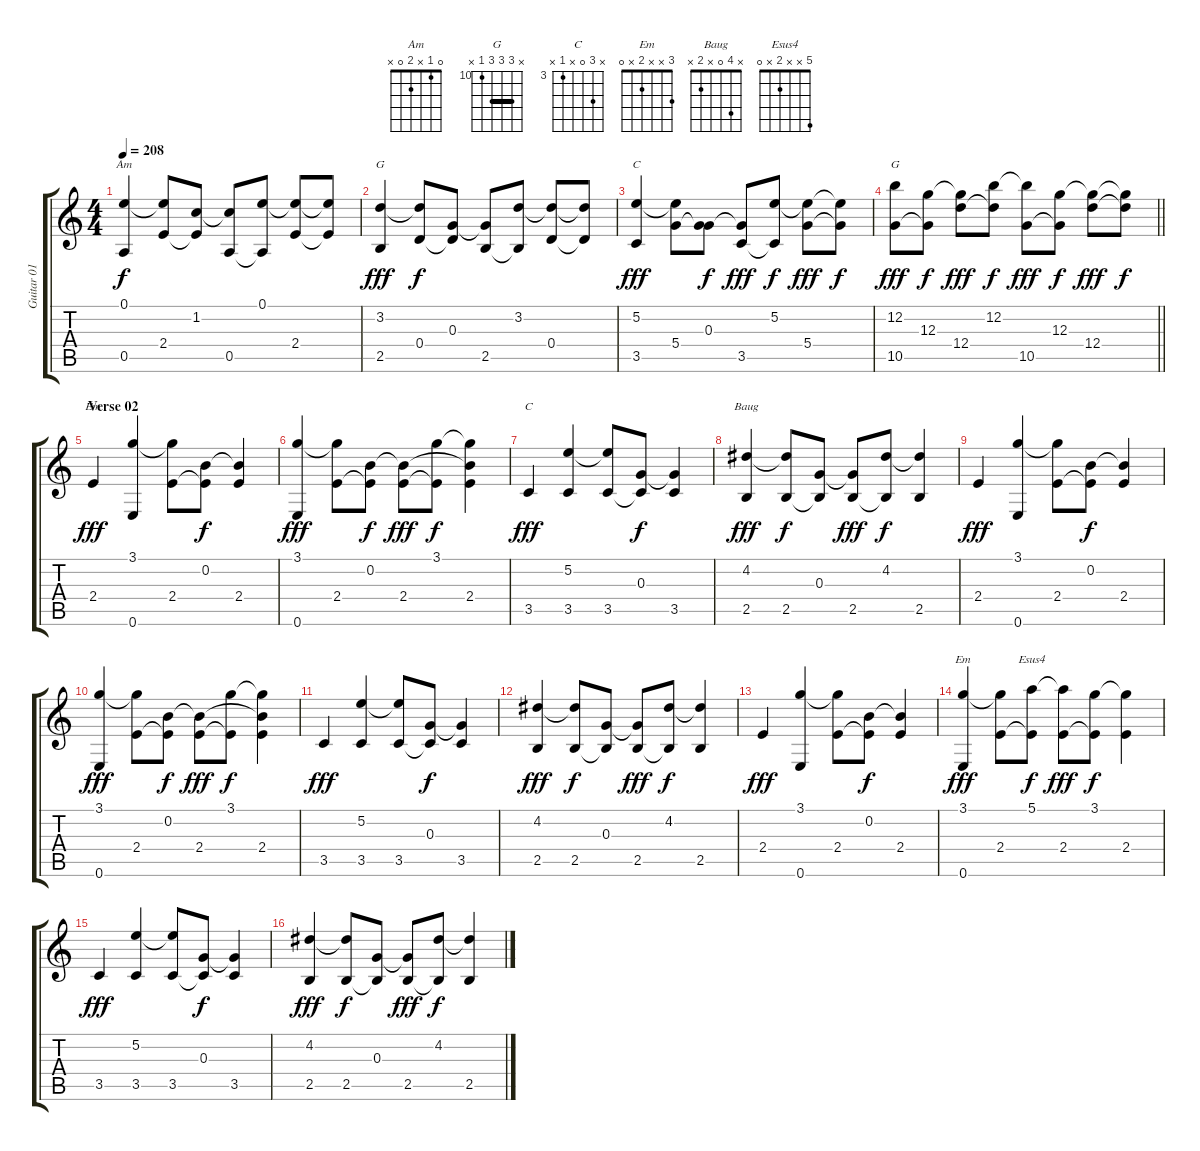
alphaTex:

\track ("Guitar 01 - Rhythm" "Guitar 01 ") {instrument acousticguitarsteel}
\staff {score tabs}
\tuning (E4 B3 G3 D3 A2 E2) {hide}
\chord ("Am" 0 1 x 2 0 x)
\chord ("G" x 3 0 0 2 x)
\chord ("C" x 5 0 5 3 x)
\chord ("G" x 12 12 12 10 x) {firstfret 10 barre 12}
\chord ("Em" 3 0 x 2 x 0)
\chord ("C" x 5 0 x 3 x) {firstfret 3}
\chord ("Baug" x 4 0 x 2 x)
\chord ("Em" 3 x x 2 x 0)
\chord ("Esus4" 5 x x 2 x 0)
\ts (4 4)
\tempo 208
\clef g2
\ks c
(0.1 0.5).4{ch "Am" dy f} (0.1{t} 2.4).8 (1.2 2.4{t}).8 (1.2{t} 0.5).8 (0.1 0.5{t}).8 (0.1{t} 2.4).8 (0.1{t} 2.4{t}).8 |
(3.2 2.5).4{ch "G" dy fff} (3.2{t} 0.4).8{dy f} (0.3 0.4{t}).8 (0.3{t} 2.5).8 (3.2 2.5{t}).8 (3.2{t} 0.4).8 (3.2{t} 0.4{t}).8 |
(5.2 3.5).4{ch "C" dy fff} (5.2{t} 5.4).8 (0.3 5.4{t}).8{dy f} (0.3{t} 3.5).8{dy fff} (5.2 3.5{t}).8{dy f} (5.2{t} 5.4).8{dy fff} (5.2{t} 5.4{t}).8{dy f} |
\barLineRight lightlight
(12.2 10.5).8{ch "G" dy fff} (12.3 10.5{t}).8{dy f} (12.3{t} 12.4).8{dy fff} (12.2 12.4{t}).8{dy f} (12.2{t} 10.5).8{dy fff} (12.3 10.5{t}).8{dy f} (12.3{t} 12.4).8{dy fff} (12.3{t} 12.4{t}).8{dy f} |
\section ("" "Verse 02")
2.4.4{ch "Em" dy fff} (3.1 0.6).4 (3.1{t} 2.4).8 (0.2 2.4{t}).8{dy f} (0.2{t} 2.4).4 |
(3.1 0.6).4{dy fff} (3.1{t} 2.4).8 (0.2 2.4{t}).8{dy f} (0.2{t} 2.4).8{dy fff} (3.1 2.4{t}).8{dy f} (3.1{t} 0.2{t} 2.4).4 |
3.5.4{ch "C" dy fff} (5.2 3.5).4 (5.2{t} 3.5).8 (0.3 3.5{t}).8{dy f} (0.3{t} 3.5).4 |
(4.2 2.5).4{ch "Baug" dy fff} (4.2{t} 2.5).8{dy f} (0.3 2.5{t}).8 (0.3{t} 2.5).8{dy fff} (4.2 2.5{t}).8{dy f} (4.2{t} 2.5).4 |
2.4.4{dy fff} (3.1 0.6).4 (3.1{t} 2.4).8 (0.2 2.4{t}).8{dy f} (0.2{t} 2.4).4 |
(3.1 0.6).4{dy fff} (3.1{t} 2.4).8 (0.2 2.4{t}).8{dy f} (0.2{t} 2.4).8{dy fff} (3.1 2.4{t}).8{dy f} (3.1{t} 0.2{t} 2.4).4 |
3.5.4{dy fff} (5.2 3.5).4 (5.2{t} 3.5).8 (0.3 3.5{t}).8{dy f} (0.3{t} 3.5).4 |
(4.2 2.5).4{dy fff} (4.2{t} 2.5).8{dy f} (0.3 2.5{t}).8 (0.3{t} 2.5).8{dy fff} (4.2 2.5{t}).8{dy f} (4.2{t} 2.5).4 |
2.4.4{dy fff} (3.1 0.6).4 (3.1{t} 2.4).8 (0.2 2.4{t}).8{dy f} (0.2{t} 2.4).4 |
(3.1 0.6).4{ch "Em" dy fff} (3.1{t} 2.4).8 (5.1 2.4{t}).8{ch "Esus4" dy f} (5.1{t} 2.4).8{dy fff} (3.1 2.4{t}).8{dy f} (3.1{t} 2.4).4 |
3.5.4{dy fff} (5.2 3.5).4 (5.2{t} 3.5).8 (0.3 3.5{t}).8{dy f} (0.3{t} 3.5).4 |
(4.2 2.5).4{dy fff} (4.2{t} 2.5).8{dy f} (0.3 2.5{t}).8 (0.3{t} 2.5).8{dy fff} (4.2 2.5{t}).8{dy f} (4.2{t} 2.5).4
